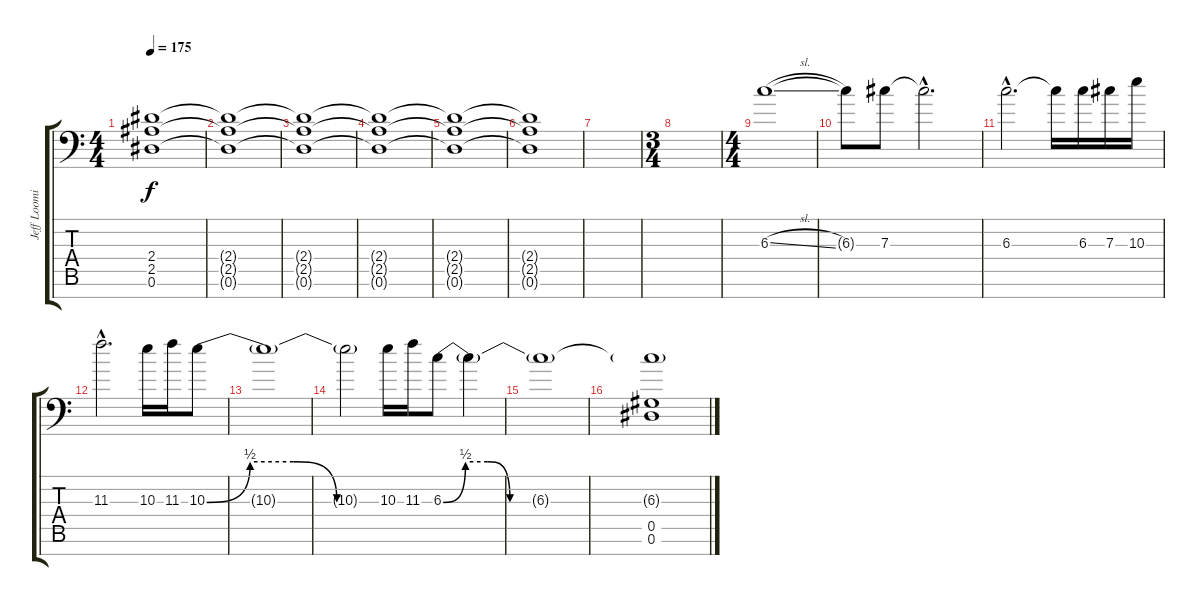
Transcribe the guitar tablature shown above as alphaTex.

\track ("Jeff Loomis" "Jeff Loomi") {instrument distortionguitar}
\staff {score tabs}
\tuning (Eb4 Bb3 Gb3 Db3 Ab2 Eb2 Bb1) {hide}
\ts (4 4)
\tempo 175
\clef f4
\ks c
(2.4 2.5 0.6).1{dy f} |
(2.4{t} 2.5{t} 0.6{t}).1 |
(2.4{t} 2.5{t} 0.6{t}).1 |
(2.4{t} 2.5{t} 0.6{t}).1 |
(2.4{t} 2.5{t} 0.6{t}).1 |
(2.4{t} 2.5{t} 0.6{t}).1 |
|
\ts (3 4)
|
\ts (4 4)
6.3{sl}.1{volume 14} |
6.3{t}.8 7.3.8 7.3{hac t}.2{d} |
6.3{hac}.2{d} 6.3{t}.16 6.3.16 7.3.16 10.3.16 |
11.3{hac}.2{d} 10.3.16 11.3.16 10.3{be (custom 0 0 15 2 30 2 45 0 60 0)}.8 |
10.3{t}.1 |
10.3{t}.2 10.3.16 11.3.16 6.3{be (custom 0 0 5 2 10 2 15 0 20 0 25 0 30 0 45 0 60 0)}.8 6.3{t}.4 |
6.3{t}.1 |
(6.3{t} 0.5 0.6).1
